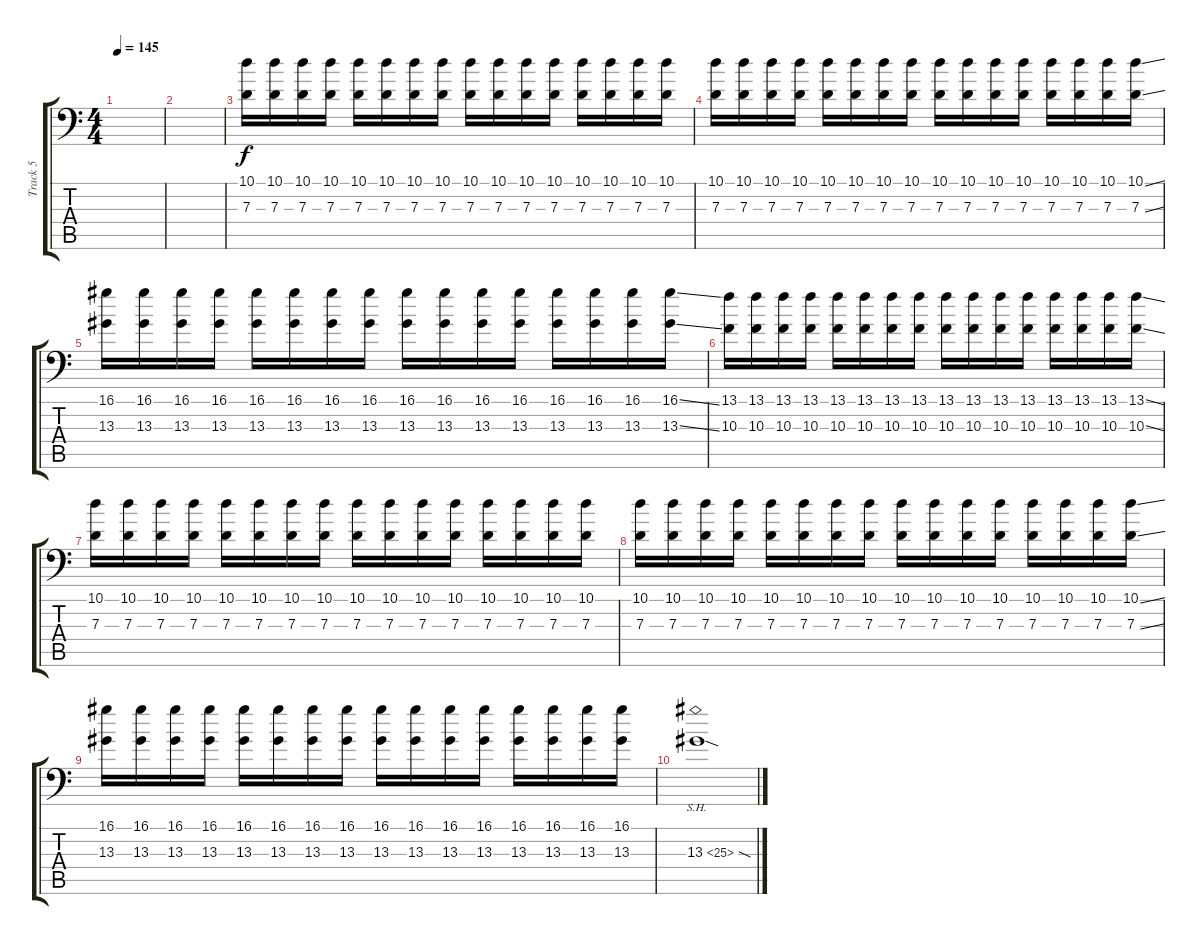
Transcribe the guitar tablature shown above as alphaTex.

\track ("Track 5" "Track 5") {instrument distortionguitar}
\staff {score tabs}
\tuning (E3 B2 G2 D2 A1 D1) {hide}
\ts (4 4)
\tempo 145
\clef f4
\ks c
|
|
(10.1 7.3).16 (10.1 7.3).16 (10.1 7.3).16 (10.1 7.3).16 (10.1 7.3).16 (10.1 7.3).16 (10.1 7.3).16 (10.1 7.3).16 (10.1 7.3).16 (10.1 7.3).16 (10.1 7.3).16 (10.1 7.3).16 (10.1 7.3).16 (10.1 7.3).16 (10.1 7.3).16 (10.1 7.3).16 |
(10.1 7.3).16 (10.1 7.3).16 (10.1 7.3).16 (10.1 7.3).16 (10.1 7.3).16 (10.1 7.3).16 (10.1 7.3).16 (10.1 7.3).16 (10.1 7.3).16 (10.1 7.3).16 (10.1 7.3).16 (10.1 7.3).16 (10.1 7.3).16 (10.1 7.3).16 (10.1 7.3).16 (10.1{ss} 7.3{ss}).16 |
(16.1 13.3).16 (16.1 13.3).16 (16.1 13.3).16 (16.1 13.3).16 (16.1 13.3).16 (16.1 13.3).16 (16.1 13.3).16 (16.1 13.3).16 (16.1 13.3).16 (16.1 13.3).16 (16.1 13.3).16 (16.1 13.3).16 (16.1 13.3).16 (16.1 13.3).16 (16.1 13.3).16 (16.1{ss} 13.3{ss}).16 |
(13.1 10.3).16 (13.1 10.3).16 (13.1 10.3).16 (13.1 10.3).16 (13.1 10.3).16 (13.1 10.3).16 (13.1 10.3).16 (13.1 10.3).16 (13.1 10.3).16 (13.1 10.3).16 (13.1 10.3).16 (13.1 10.3).16 (13.1 10.3).16 (13.1 10.3).16 (13.1 10.3).16 (13.1{ss} 10.3{ss}).16 |
(10.1 7.3).16 (10.1 7.3).16 (10.1 7.3).16 (10.1 7.3).16 (10.1 7.3).16 (10.1 7.3).16 (10.1 7.3).16 (10.1 7.3).16 (10.1 7.3).16 (10.1 7.3).16 (10.1 7.3).16 (10.1 7.3).16 (10.1 7.3).16 (10.1 7.3).16 (10.1 7.3).16 (10.1 7.3).16 |
(10.1 7.3).16 (10.1 7.3).16 (10.1 7.3).16 (10.1 7.3).16 (10.1 7.3).16 (10.1 7.3).16 (10.1 7.3).16 (10.1 7.3).16 (10.1 7.3).16 (10.1 7.3).16 (10.1 7.3).16 (10.1 7.3).16 (10.1 7.3).16 (10.1 7.3).16 (10.1 7.3).16 (10.1{ss} 7.3{ss}).16 |
(16.1 13.3).16 (16.1 13.3).16 (16.1 13.3).16 (16.1 13.3).16 (16.1 13.3).16 (16.1 13.3).16 (16.1 13.3).16 (16.1 13.3).16 (16.1 13.3).16 (16.1 13.3).16 (16.1 13.3).16 (16.1 13.3).16 (16.1 13.3).16 (16.1 13.3).16 (16.1 13.3).16 (16.1 13.3).16 |
13.3{sh 12 sod}.1
